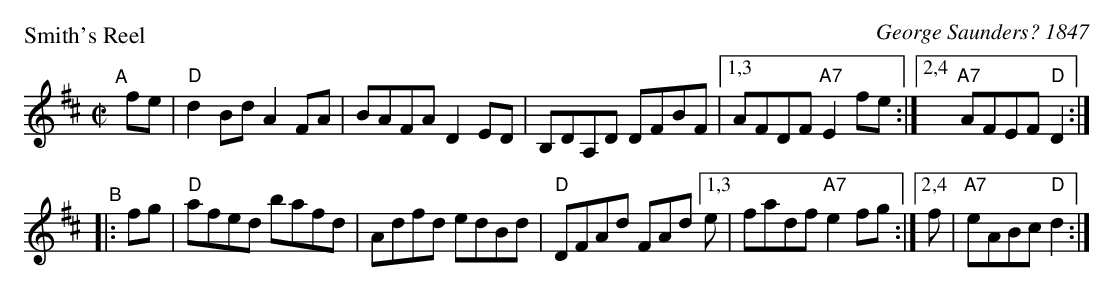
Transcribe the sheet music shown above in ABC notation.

X:1
P: Smith's Reel
C: George Saunders? 1847
M: C|
L: 1/8
K: D
"^A"[|] fe \
| "D"d2Bd A2FA | BAFA D2ED | B,DA,D DFBF |[1,3 AFDF "A7"E2fe \
                                        :|[2,4 "A7"AFEF "D"D2 :|
"^B"|: fg \
| "D"afed bafd | Adfd edBd | "D"DFAd FAd [1,3 e | fadf "A7"e2fg \
                                       :|[2,4 f | "A7"eABc "D"d2 :|
